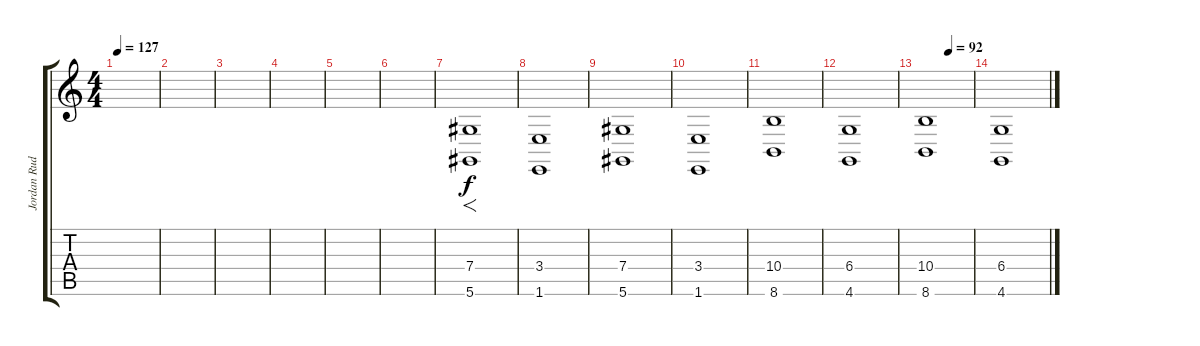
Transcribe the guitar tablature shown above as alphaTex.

\track ("Jordan Rudess Keyboards 2" "Jordan Rud") {instrument stringensemble1}
\staff {score tabs}
\tuning (Eb4 Bb3 Gb3 Db3 Ab2 Eb2) {hide}
\ts (4 4)
\tempo 127
\clef g2
\ks c
|
|
|
|
|
|
(7.4 5.6).1{f} |
(3.4 1.6).1 |
(7.4 5.6).1 |
(3.4 1.6).1 |
(10.4 8.6).1 |
(6.4 4.6).1 |
\tempo (92 0.5)
(10.4 8.6).1 |
(6.4 4.6).1
